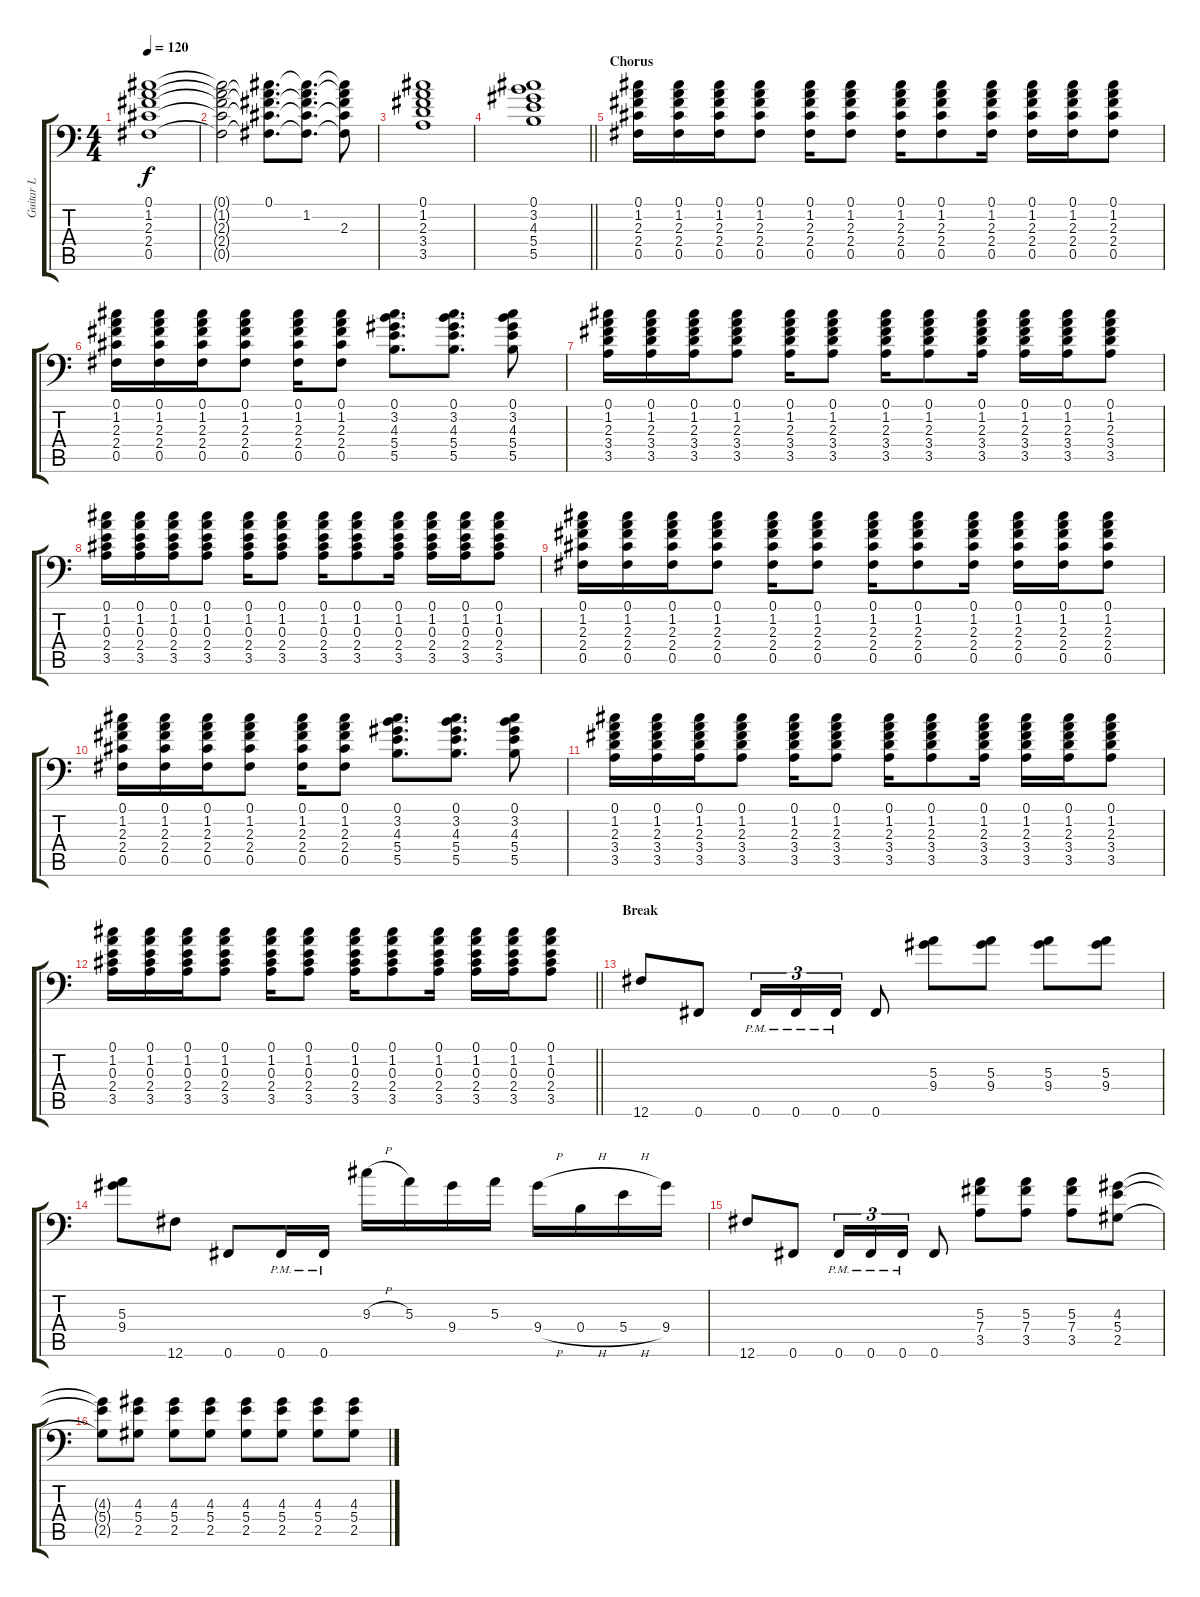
\track ("Guitar L" "Guitar L") {instrument distortionguitar}
\staff {score tabs}
\tuning (Db4 Ab3 E3 B2 Gb2 Gb1) {hide}
\ts (4 4)
\tempo 120
\clef f4
\ks c
(0.1 1.2 2.3 2.4 0.5).1{dy f} |
(0.1{t} 1.2{t} 2.3{t} 2.4{t} 0.5{t}).2 (0.1 1.2{t} 2.3{t} 2.4{t} 0.5{t}).8{d} (0.1{t} 1.2 2.3{t} 2.4{t} 0.5{t}).8{d} (0.1{t} 1.2{t} 2.3 2.4{t} 0.5{t}).8 |
(0.1 1.2 2.3 3.4 3.5).1 |
\barLineRight lightlight
(0.1 3.2 4.3 5.4 5.5).1 |
\section ("" "Chorus")
(0.1 1.2 2.3 2.4 0.5).16 (0.1 1.2 2.3 2.4 0.5).16 (0.1 1.2 2.3 2.4 0.5).16 (0.1 1.2 2.3 2.4 0.5).8 (0.1 1.2 2.3 2.4 0.5).16 (0.1 1.2 2.3 2.4 0.5).8 (0.1 1.2 2.3 2.4 0.5).16 (0.1 1.2 2.3 2.4 0.5).8 (0.1 1.2 2.3 2.4 0.5).16 (0.1 1.2 2.3 2.4 0.5).16 (0.1 1.2 2.3 2.4 0.5).16 (0.1 1.2 2.3 2.4 0.5).8 |
(0.1 1.2 2.3 2.4 0.5).16 (0.1 1.2 2.3 2.4 0.5).16 (0.1 1.2 2.3 2.4 0.5).16 (0.1 1.2 2.3 2.4 0.5).8 (0.1 1.2 2.3 2.4 0.5).16 (0.1 1.2 2.3 2.4 0.5).8 (0.1 3.2 4.3 5.4 5.5).8{d} (0.1 3.2 4.3 5.4 5.5).8{d} (0.1 3.2 4.3 5.4 5.5).8 |
(0.1 1.2 2.3 3.4 3.5).16 (0.1 1.2 2.3 3.4 3.5).16 (0.1 1.2 2.3 3.4 3.5).16 (0.1 1.2 2.3 3.4 3.5).8 (0.1 1.2 2.3 3.4 3.5).16 (0.1 1.2 2.3 3.4 3.5).8 (0.1 1.2 2.3 3.4 3.5).16 (0.1 1.2 2.3 3.4 3.5).8 (0.1 1.2 2.3 3.4 3.5).16 (0.1 1.2 2.3 3.4 3.5).16 (0.1 1.2 2.3 3.4 3.5).16 (0.1 1.2 2.3 3.4 3.5).8 |
(0.1 1.2 0.3 2.4 3.5).16 (0.1 1.2 0.3 2.4 3.5).16 (0.1 1.2 0.3 2.4 3.5).16 (0.1 1.2 0.3 2.4 3.5).8 (0.1 1.2 0.3 2.4 3.5).16 (0.1 1.2 0.3 2.4 3.5).8 (0.1 1.2 0.3 2.4 3.5).16 (0.1 1.2 0.3 2.4 3.5).8 (0.1 1.2 0.3 2.4 3.5).16 (0.1 1.2 0.3 2.4 3.5).16 (0.1 1.2 0.3 2.4 3.5).16 (0.1 1.2 0.3 2.4 3.5).8 |
(0.1 1.2 2.3 2.4 0.5).16 (0.1 1.2 2.3 2.4 0.5).16 (0.1 1.2 2.3 2.4 0.5).16 (0.1 1.2 2.3 2.4 0.5).8 (0.1 1.2 2.3 2.4 0.5).16 (0.1 1.2 2.3 2.4 0.5).8 (0.1 1.2 2.3 2.4 0.5).16 (0.1 1.2 2.3 2.4 0.5).8 (0.1 1.2 2.3 2.4 0.5).16 (0.1 1.2 2.3 2.4 0.5).16 (0.1 1.2 2.3 2.4 0.5).16 (0.1 1.2 2.3 2.4 0.5).8 |
(0.1 1.2 2.3 2.4 0.5).16 (0.1 1.2 2.3 2.4 0.5).16 (0.1 1.2 2.3 2.4 0.5).16 (0.1 1.2 2.3 2.4 0.5).8 (0.1 1.2 2.3 2.4 0.5).16 (0.1 1.2 2.3 2.4 0.5).8 (0.1 3.2 4.3 5.4 5.5).8{d} (0.1 3.2 4.3 5.4 5.5).8{d} (0.1 3.2 4.3 5.4 5.5).8 |
(0.1 1.2 2.3 3.4 3.5).16 (0.1 1.2 2.3 3.4 3.5).16 (0.1 1.2 2.3 3.4 3.5).16 (0.1 1.2 2.3 3.4 3.5).8 (0.1 1.2 2.3 3.4 3.5).16 (0.1 1.2 2.3 3.4 3.5).8 (0.1 1.2 2.3 3.4 3.5).16 (0.1 1.2 2.3 3.4 3.5).8 (0.1 1.2 2.3 3.4 3.5).16 (0.1 1.2 2.3 3.4 3.5).16 (0.1 1.2 2.3 3.4 3.5).16 (0.1 1.2 2.3 3.4 3.5).8 |
\barLineRight lightlight
(0.1 1.2 0.3 2.4 3.5).16 (0.1 1.2 0.3 2.4 3.5).16 (0.1 1.2 0.3 2.4 3.5).16 (0.1 1.2 0.3 2.4 3.5).8 (0.1 1.2 0.3 2.4 3.5).16 (0.1 1.2 0.3 2.4 3.5).8 (0.1 1.2 0.3 2.4 3.5).16 (0.1 1.2 0.3 2.4 3.5).8 (0.1 1.2 0.3 2.4 3.5).16 (0.1 1.2 0.3 2.4 3.5).16 (0.1 1.2 0.3 2.4 3.5).16 (0.1 1.2 0.3 2.4 3.5).8 |
\section ("" "Break")
12.6.8 0.6.8 0.6{pm}.16{tu (3 2)} 0.6{pm}.16{tu (3 2)} 0.6{pm}.16{tu (3 2)} 0.6.8 (5.3 9.4).8 (5.3 9.4).8 (5.3 9.4).8 (5.3 9.4).8 |
(5.3 9.4).8 12.6.8 0.6.8 0.6{pm}.16 0.6{pm}.16 9.3{h}.16 5.3.16 9.4.16 5.3.16 9.4{h}.16 0.4{h}.16 5.4{h}.16 9.4.16 |
12.6.8 0.6.8 0.6{pm}.16{tu (3 2)} 0.6{pm}.16{tu (3 2)} 0.6{pm}.16{tu (3 2)} 0.6.8 (5.3 7.4 3.5).8 (5.3 7.4 3.5).8 (5.3 7.4 3.5).8 (4.3 5.4 2.5).8 |
(4.3{t} 5.4{t} 2.5{t}).8 (4.3 5.4 2.5).8 (4.3 5.4 2.5).8 (4.3 5.4 2.5).8 (4.3 5.4 2.5).8 (4.3 5.4 2.5).8 (4.3 5.4 2.5).8 (4.3 5.4 2.5).8
